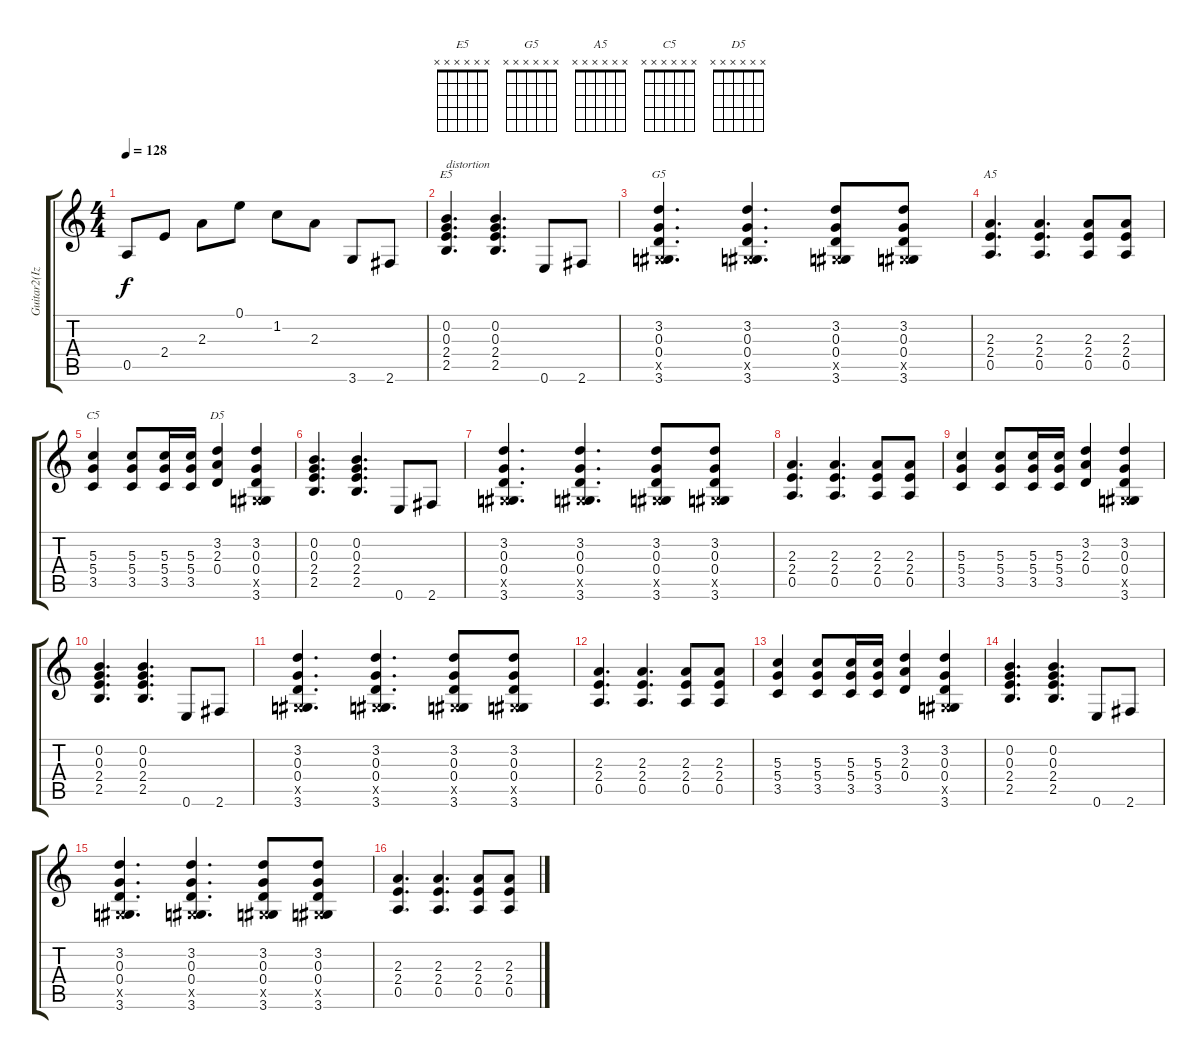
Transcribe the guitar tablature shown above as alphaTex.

\track ("Guitar2(Izzy)" "Guitar2(Iz") {instrument electricguitarclean}
\staff {score tabs}
\tuning (E4 B3 G3 D3 A2 E2) {hide}
\chord ("E5" x x x x x x)
\chord ("G5" x x x x x x)
\chord ("A5" x x x x x x)
\chord ("C5" x x x x x x)
\chord ("D5" x x x x x x)
\ts (4 4)
\tempo 128
\clef g2
\ks c
0.5.8{dy f} 2.4.8 2.3.8 0.1.8 1.2.8 2.3.8 3.6.8 2.6.8 |
(0.2 0.3 2.4 2.5).4{d ch "E5" txt "distortion" volume 9 instrument overdrivenguitar} (0.2 0.3 2.4 2.5).4{d} 0.6.8 2.6.8 |
(3.2 0.3 0.4 -1.5{x} 3.6).4{d ch "G5"} (3.2 0.3 0.4 -1.5{x} 3.6).4{d} (3.2 0.3 0.4 -1.5{x} 3.6).8 (3.2 0.3 0.4 -1.5{x} 3.6).8 |
(2.3 2.4 0.5).4{d ch "A5"} (2.3 2.4 0.5).4{d} (2.3 2.4 0.5).8 (2.3 2.4 0.5).8 |
(5.3 5.4 3.5).4{ch "C5"} (5.3 5.4 3.5).8 (5.3 5.4 3.5).16 (5.3 5.4 3.5).16 (3.2 2.3 0.4).4{ch "D5"} (3.2 0.3 0.4 -1.5{x} 3.6).4 |
(0.2 0.3 2.4 2.5).4{d} (0.2 0.3 2.4 2.5).4{d} 0.6.8 2.6.8 |
(3.2 0.3 0.4 -1.5{x} 3.6).4{d} (3.2 0.3 0.4 -1.5{x} 3.6).4{d} (3.2 0.3 0.4 -1.5{x} 3.6).8 (3.2 0.3 0.4 -1.5{x} 3.6).8 |
(2.3 2.4 0.5).4{d} (2.3 2.4 0.5).4{d} (2.3 2.4 0.5).8 (2.3 2.4 0.5).8 |
(5.3 5.4 3.5).4 (5.3 5.4 3.5).8 (5.3 5.4 3.5).16 (5.3 5.4 3.5).16 (3.2 2.3 0.4).4 (3.2 0.3 0.4 -1.5{x} 3.6).4 |
(0.2 0.3 2.4 2.5).4{d} (0.2 0.3 2.4 2.5).4{d} 0.6.8 2.6.8 |
(3.2 0.3 0.4 -1.5{x} 3.6).4{d} (3.2 0.3 0.4 -1.5{x} 3.6).4{d} (3.2 0.3 0.4 -1.5{x} 3.6).8 (3.2 0.3 0.4 -1.5{x} 3.6).8 |
(2.3 2.4 0.5).4{d} (2.3 2.4 0.5).4{d} (2.3 2.4 0.5).8 (2.3 2.4 0.5).8 |
(5.3 5.4 3.5).4 (5.3 5.4 3.5).8 (5.3 5.4 3.5).16 (5.3 5.4 3.5).16 (3.2 2.3 0.4).4 (3.2 0.3 0.4 -1.5{x} 3.6).4 |
(0.2 0.3 2.4 2.5).4{d} (0.2 0.3 2.4 2.5).4{d} 0.6.8 2.6.8 |
(3.2 0.3 0.4 -1.5{x} 3.6).4{d} (3.2 0.3 0.4 -1.5{x} 3.6).4{d} (3.2 0.3 0.4 -1.5{x} 3.6).8 (3.2 0.3 0.4 -1.5{x} 3.6).8 |
(2.3 2.4 0.5).4{d} (2.3 2.4 0.5).4{d} (2.3 2.4 0.5).8 (2.3 2.4 0.5).8
